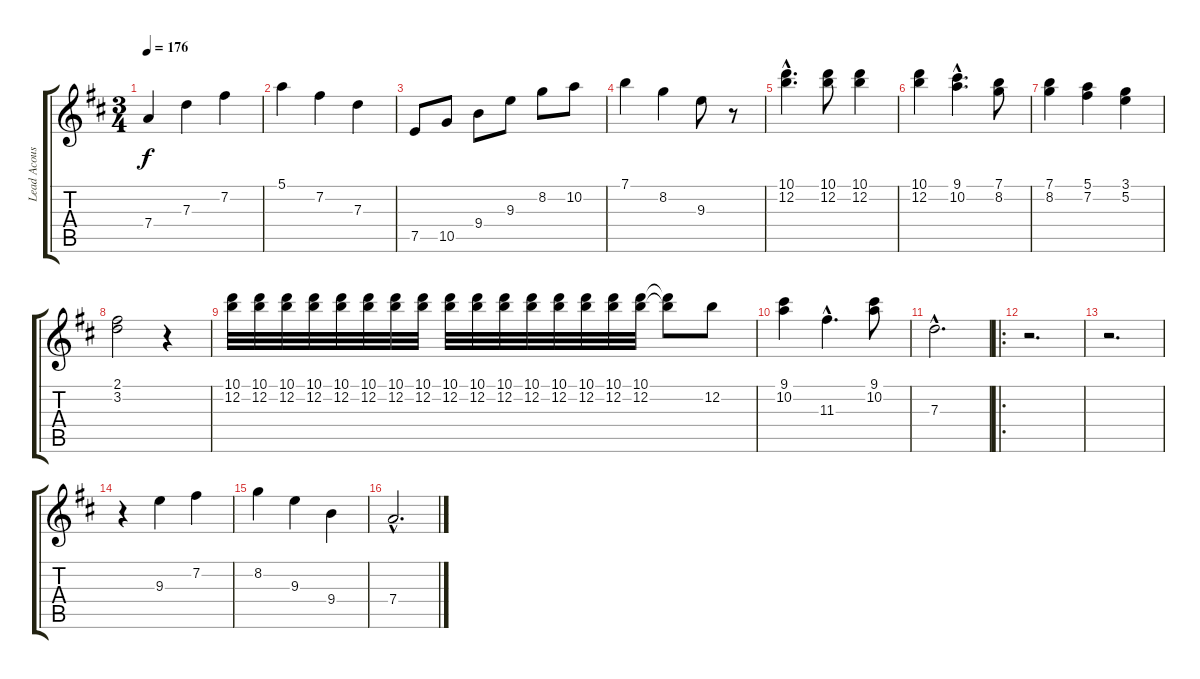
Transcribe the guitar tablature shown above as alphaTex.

\track ("Lead Acoustic" "Lead Acous") {instrument acousticguitarsteel}
\staff {score tabs}
\tuning (E4 B3 G3 D3 A2 E2) {hide}
\ts (3 4)
\tempo 176
\clef g2
\ks d
7.4.4{dy f instrument acousticguitarsteel} 7.3.4 7.2.4 |
5.1.4 7.2.4 7.3.4 |
7.5.8 10.5.8 9.4.8 9.3.8 8.2.8 10.2.8 |
7.1.4 8.2.4 9.3.8 r.8 |
(10.1{hac} 12.2{hac}).4{d} (10.1 12.2).8 (10.1 12.2).4 |
(10.1 12.2).4 (9.1{hac} 10.2{hac}).4{d} (7.1 8.2).8 |
(7.1 8.2).4 (5.1 7.2).4 (3.1 5.2).4 |
(2.1 3.2).2 r.4 |
(10.1 12.2).32 (10.1 12.2).32 (10.1 12.2).32 (10.1 12.2).32 (10.1 12.2).32 (10.1 12.2).32 (10.1 12.2).32 (10.1 12.2).32 (10.1 12.2).32 (10.1 12.2).32 (10.1 12.2).32 (10.1 12.2).32 (10.1 12.2).32 (10.1 12.2).32 (10.1 12.2).32 (10.1 12.2).32 (10.1{t} 12.2{t}).8 12.2.8 |
(9.1 10.2).4 11.3{hac}.4{d} (9.1 10.2).8 |
7.3{hac}.2{d} |
\ro
r.2{d} |
r.2{d} |
r.4 9.3.4 7.2.4 |
8.2.4 9.3.4 9.4.4 |
7.4{hac}.2{d}
